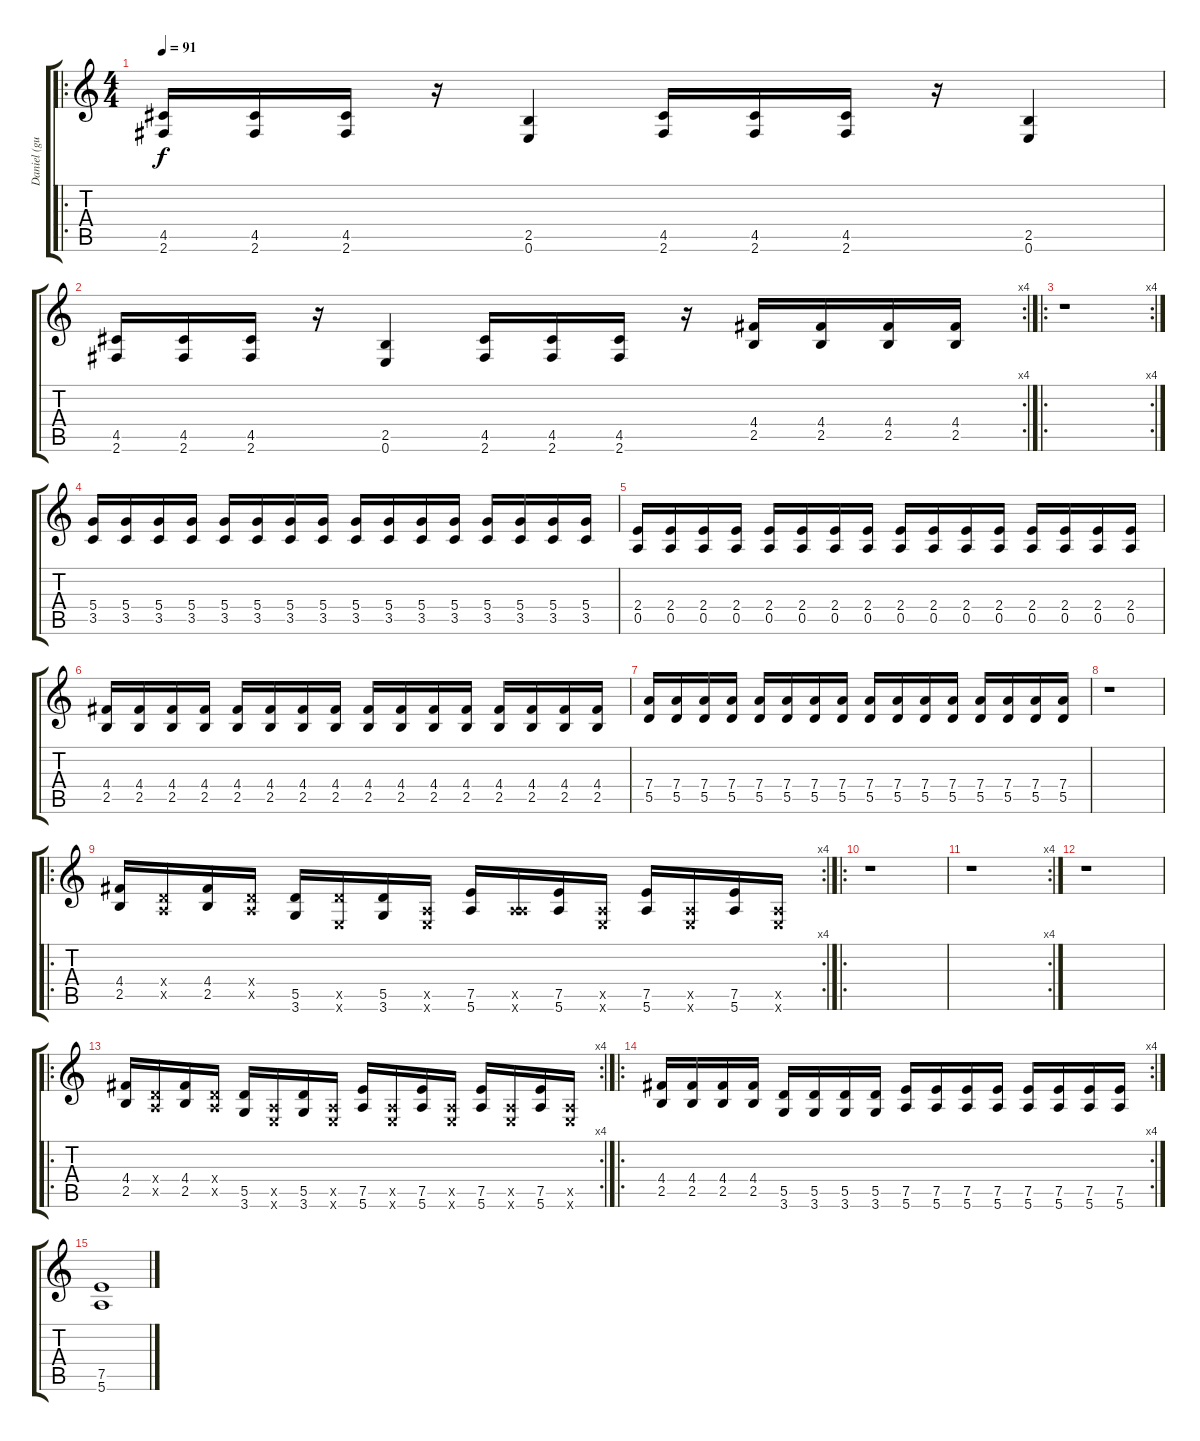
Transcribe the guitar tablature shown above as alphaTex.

\track ("Daniel (guitar)" "Daniel (gu") {instrument distortionguitar}
\staff {score tabs}
\tuning (E4 B3 G3 D3 A2 E2) {hide}
\ro
\ts (4 4)
\tempo 91
\clef g2
\ks c
(4.5 2.6).16{dy f instrument distortionguitar} (4.5 2.6).16 (4.5 2.6).16 r.16 (2.5 0.6).4 (4.5 2.6).16 (4.5 2.6).16 (4.5 2.6).16 r.16 (2.5 0.6).4 |
\rc 4
(4.5 2.6).16 (4.5 2.6).16 (4.5 2.6).16 r.16 (2.5 0.6).4 (4.5 2.6).16 (4.5 2.6).16 (4.5 2.6).16 r.16 (4.4 2.5).16 (4.4 2.5).16 (4.4 2.5).16 (4.4 2.5).16 |
\ro
\rc 4
r.1 |
(5.4 3.5).16{instrument electricguitarmuted} (5.4 3.5).16 (5.4 3.5).16 (5.4 3.5).16 (5.4 3.5).16 (5.4 3.5).16 (5.4 3.5).16 (5.4 3.5).16 (5.4 3.5).16 (5.4 3.5).16 (5.4 3.5).16 (5.4 3.5).16 (5.4 3.5).16 (5.4 3.5).16 (5.4 3.5).16 (5.4 3.5).16 |
(2.4 0.5).16 (2.4 0.5).16 (2.4 0.5).16 (2.4 0.5).16 (2.4 0.5).16 (2.4 0.5).16 (2.4 0.5).16 (2.4 0.5).16 (2.4 0.5).16 (2.4 0.5).16 (2.4 0.5).16 (2.4 0.5).16 (2.4 0.5).16 (2.4 0.5).16 (2.4 0.5).16 (2.4 0.5).16 |
(4.4 2.5).16 (4.4 2.5).16 (4.4 2.5).16 (4.4 2.5).16 (4.4 2.5).16 (4.4 2.5).16 (4.4 2.5).16 (4.4 2.5).16 (4.4 2.5).16 (4.4 2.5).16 (4.4 2.5).16 (4.4 2.5).16 (4.4 2.5).16 (4.4 2.5).16 (4.4 2.5).16 (4.4 2.5).16 |
(7.4 5.5).16 (7.4 5.5).16 (7.4 5.5).16 (7.4 5.5).16 (7.4 5.5).16 (7.4 5.5).16 (7.4 5.5).16 (7.4 5.5).16 (7.4 5.5).16 (7.4 5.5).16 (7.4 5.5).16 (7.4 5.5).16 (7.4 5.5).16 (7.4 5.5).16 (7.4 5.5).16 (7.4 5.5).16 |
r.1 |
\ro
\rc 4
(4.4 2.5).16{instrument distortionguitar} (0.4{x} 0.5{x}).16 (4.4 2.5).16 (0.4{x} 0.5{x}).16 (5.5 3.6).16 (5.5{x} 0.6{x}).16 (5.5 3.6).16 (0.5{x} 0.6{x}).16 (7.5 5.6).16 (0.5{x} 5.6{x}).16 (7.5 5.6).16 (0.5{x} 0.6{x}).16 (7.5 5.6).16 (0.5{x} 0.6{x}).16 (7.5 5.6).16 (0.5{x} 0.6{x}).16 |
\ro
r.1 |
\rc 4
r.1 |
r.1 |
\ro
\rc 4
(4.4 2.5).16 (0.4{x} 0.5{x}).16 (4.4 2.5).16 (0.4{x} 0.5{x}).16 (5.5 3.6).16 (0.5{x} 0.6{x}).16 (5.5 3.6).16 (0.5{x} 0.6{x}).16 (7.5 5.6).16 (0.5{x} 0.6{x}).16 (7.5 5.6).16 (0.5{x} 0.6{x}).16 (7.5 5.6).16 (0.5{x} 0.6{x}).16 (7.5 5.6).16 (0.5{x} 0.6{x}).16 |
\ro
\rc 4
(4.4 2.5).16 (4.4 2.5).16 (4.4 2.5).16 (4.4 2.5).16 (5.5 3.6).16 (5.5 3.6).16 (5.5 3.6).16 (5.5 3.6).16 (7.5 5.6).16 (7.5 5.6).16 (7.5 5.6).16 (7.5 5.6).16 (7.5 5.6).16 (7.5 5.6).16 (7.5 5.6).16 (7.5 5.6).16 |
(7.5 5.6).1
